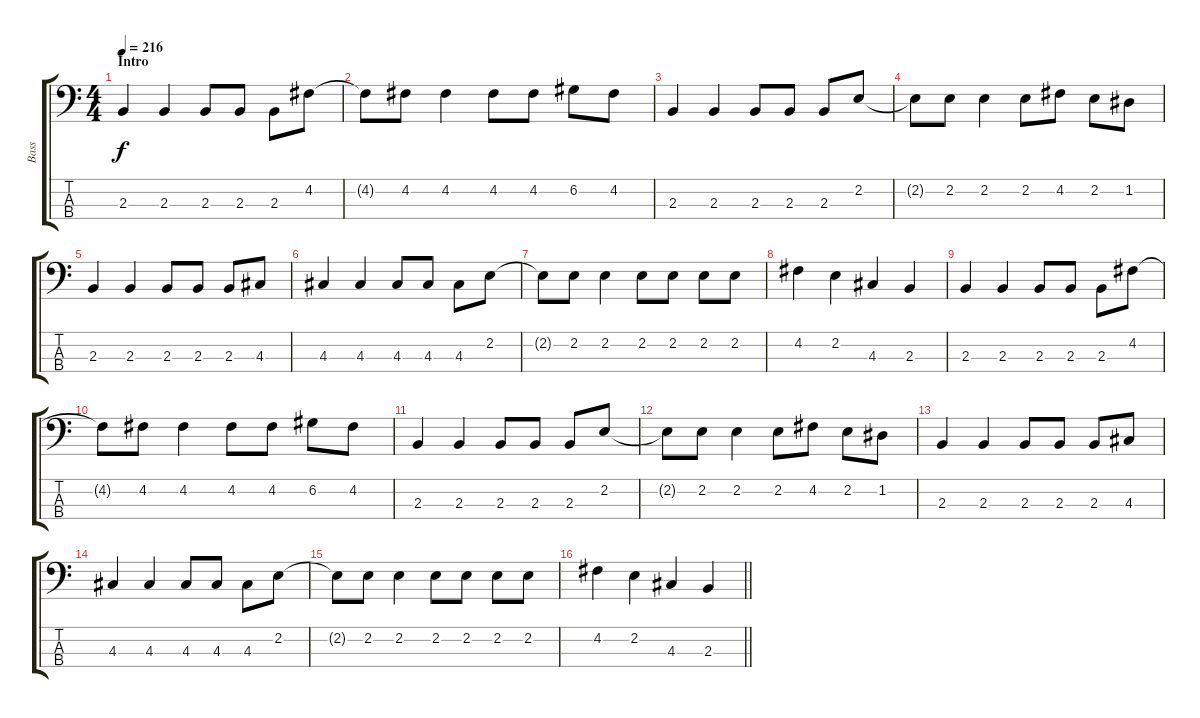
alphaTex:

\track ("Bass" "Bass") {instrument slapbass2}
\staff {score tabs}
\tuning (G2 D2 A1 E1) {hide}
\ts (4 4)
\section ("" "Intro")
\tempo 216
\clef f4
\ks c
2.3.4{dy f instrument slapbass2} 2.3.4 2.3.8 2.3.8 2.3.8 4.2.8 |
4.2{t}.8 4.2.8 4.2.4 4.2.8 4.2.8 6.2.8 4.2.8 |
2.3.4 2.3.4 2.3.8 2.3.8 2.3.8 2.2.8 |
2.2{t}.8 2.2.8 2.2.4 2.2.8 4.2.8 2.2.8 1.2.8 |
2.3.4 2.3.4 2.3.8 2.3.8 2.3.8 4.3.8 |
4.3.4 4.3.4 4.3.8 4.3.8 4.3.8 2.2.8 |
2.2{t}.8 2.2.8 2.2.4 2.2.8 2.2.8 2.2.8 2.2.8 |
4.2.4 2.2.4 4.3.4 2.3.4 |
2.3.4 2.3.4 2.3.8 2.3.8 2.3.8 4.2.8 |
4.2{t}.8 4.2.8 4.2.4 4.2.8 4.2.8 6.2.8 4.2.8 |
2.3.4 2.3.4 2.3.8 2.3.8 2.3.8 2.2.8 |
2.2{t}.8 2.2.8 2.2.4 2.2.8 4.2.8 2.2.8 1.2.8 |
2.3.4 2.3.4 2.3.8 2.3.8 2.3.8 4.3.8 |
4.3.4 4.3.4 4.3.8 4.3.8 4.3.8 2.2.8 |
2.2{t}.8 2.2.8 2.2.4 2.2.8 2.2.8 2.2.8 2.2.8 |
\barLineRight lightlight
4.2.4 2.2.4 4.3.4 2.3.4
